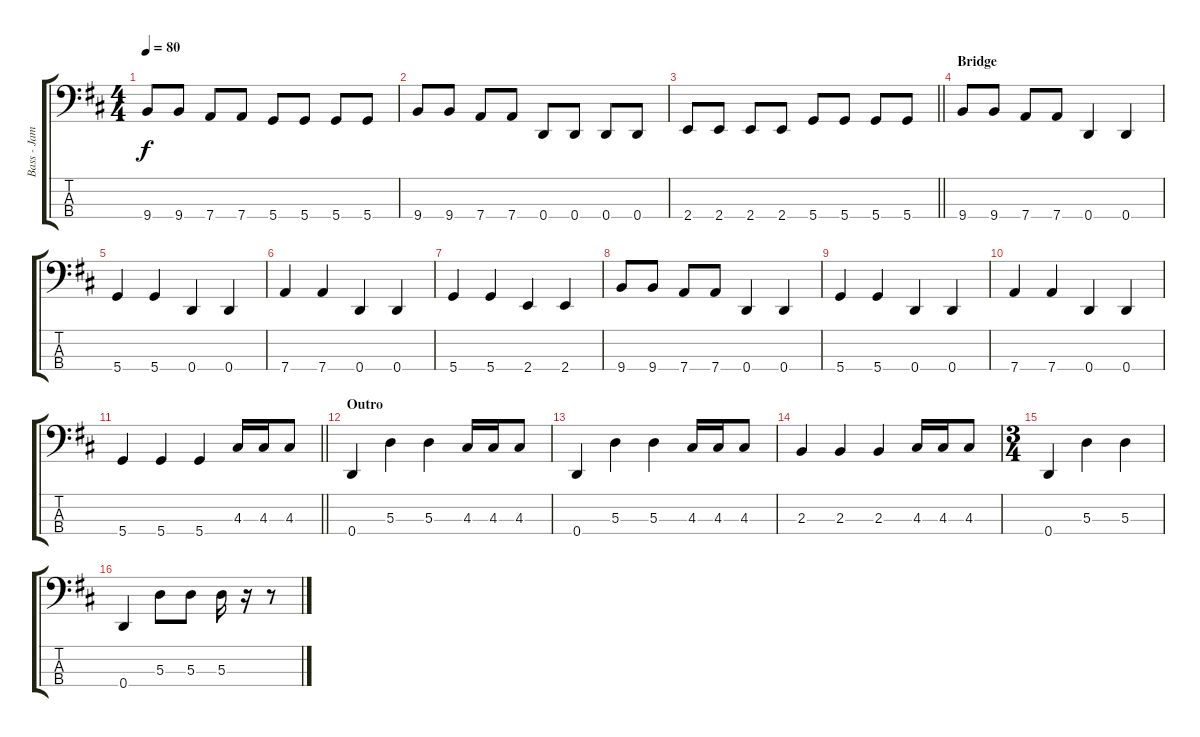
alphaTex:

\track ("Bass - James Johnston" "Bass - Jam") {instrument electricbassfinger}
\staff {score tabs}
\tuning (G2 D2 A1 D1) {hide}
\ts (4 4)
\tempo 80
\clef f4
\ks d
9.4.8{dy f} 9.4.8 7.4.8 7.4.8 5.4.8 5.4.8 5.4.8 5.4.8 |
9.4.8 9.4.8 7.4.8 7.4.8 0.4.8 0.4.8 0.4.8 0.4.8 |
\barLineRight lightlight
2.4.8 2.4.8 2.4.8 2.4.8 5.4.8 5.4.8 5.4.8 5.4.8 |
\section ("" "Bridge")
9.4.8 9.4.8 7.4.8 7.4.8 0.4.4 0.4.4 |
5.4.4 5.4.4 0.4.4 0.4.4 |
7.4.4 7.4.4 0.4.4 0.4.4 |
5.4.4 5.4.4 2.4.4 2.4.4 |
9.4.8 9.4.8 7.4.8 7.4.8 0.4.4 0.4.4 |
5.4.4 5.4.4 0.4.4 0.4.4 |
7.4.4 7.4.4 0.4.4 0.4.4 |
\barLineRight lightlight
5.4.4 5.4.4 5.4.4 4.3.16 4.3.16 4.3.8 |
\section ("" "Outro")
0.4.4 5.3.4 5.3.4 4.3.16 4.3.16 4.3.8 |
0.4.4 5.3.4 5.3.4 4.3.16 4.3.16 4.3.8 |
2.3.4 2.3.4 2.3.4 4.3.16 4.3.16 4.3.8 |
\ts (3 4)
0.4.4 5.3.4 5.3.4 |
0.4.4 5.3.8 5.3.8 5.3.16 r.16 r.8
